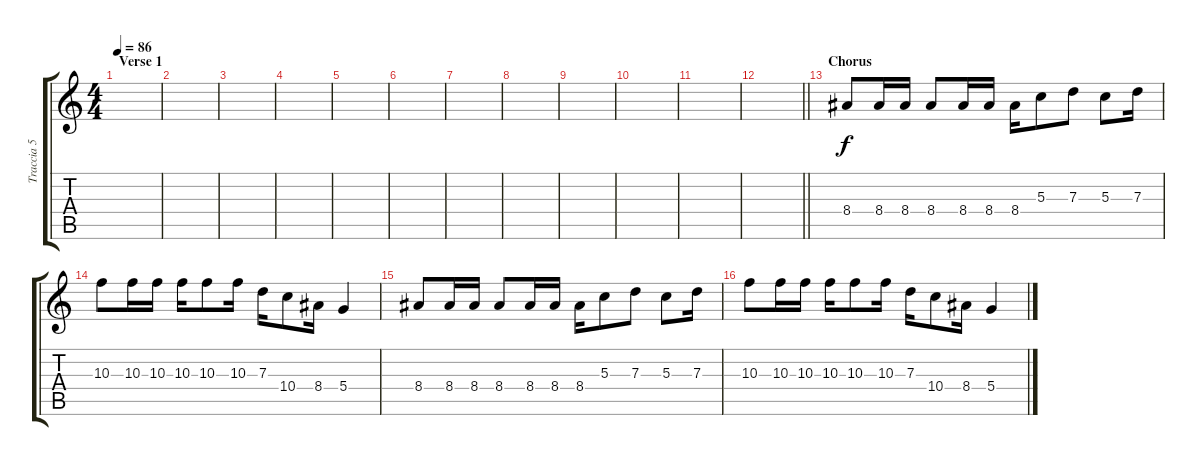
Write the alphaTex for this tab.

\track ("Traccia 5" "Traccia 5") {instrument overdrivenguitar}
\staff {score tabs}
\tuning (E4 B3 G3 D3 A2 E2) {hide}
\ts (4 4)
\section ("" "Verse 1")
\tempo 86
\clef g2
\ks c
|
|
|
|
|
|
|
|
|
|
|
\barLineRight lightlight
|
\section ("" "Chorus")
8.4.8 8.4.16 8.4.16 8.4.8 8.4.16 8.4.16 8.4.16 5.3.8 7.3.8 5.3.8 7.3.16 |
10.3.8 10.3.16 10.3.16 10.3.16 10.3.8 10.3.16 7.3.16 10.4.8 8.4.16 5.4.4 |
8.4.8 8.4.16 8.4.16 8.4.8 8.4.16 8.4.16 8.4.16 5.3.8 7.3.8 5.3.8 7.3.16 |
10.3.8 10.3.16 10.3.16 10.3.16 10.3.8 10.3.16 7.3.16 10.4.8 8.4.16 5.4.4
